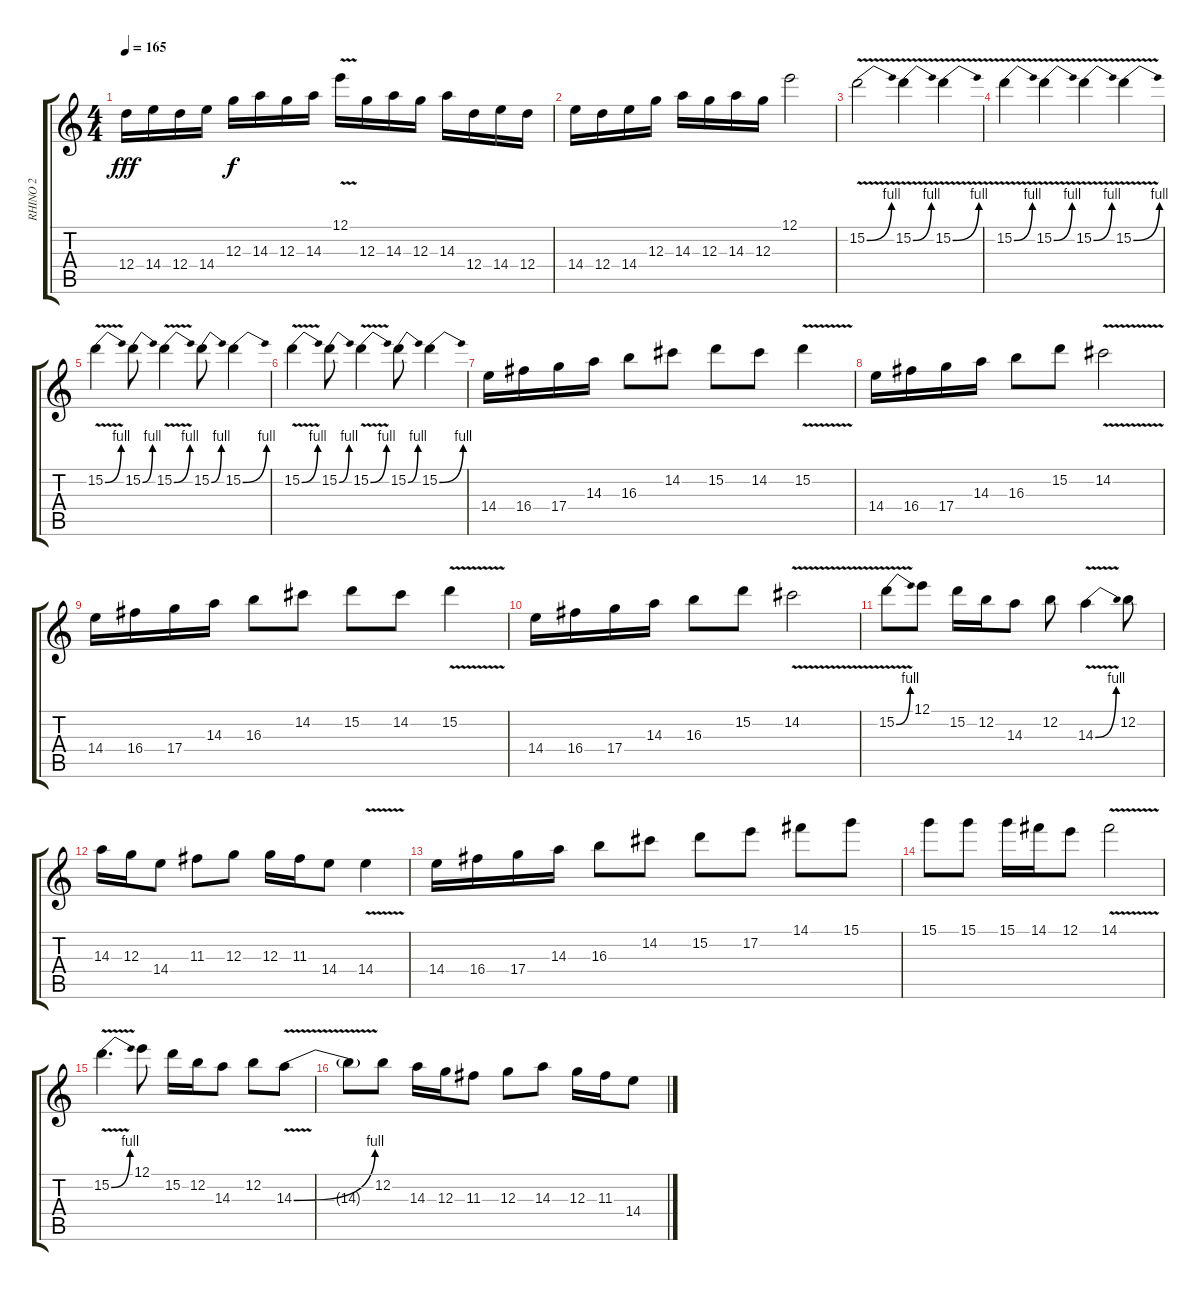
\track ("RHINO 2" "RHINO 2") {instrument electricguitarclean}
\staff {score tabs}
\tuning (E4 B3 G3 D3 A2 E2) {hide}
\ts (4 4)
\tempo 165
\clef g2
\ks c
12.4.16{dy fff} 14.4.16 12.4.16 14.4.16 12.3.16{dy f} 14.3.16 12.3.16 14.3.16 12.1{v}.16 12.3.16 14.3.16 12.3.16 14.3.16 12.4.16 14.4.16 12.4.16 |
14.4.16 12.4.16 14.4.16 12.3.16 14.3.16 12.3.16 14.3.16 12.3.16 12.1.2 |
15.2{be (bend 0 0 60 4) v}.2 15.2{be (bend 0 0 60 4) v}.4 15.2{be (bend 0 0 60 4) v}.4 |
15.2{be (bend 0 0 60 4) v}.4 15.2{be (bend 0 0 60 4) v}.4 15.2{be (bend 0 0 60 4) v}.4 15.2{be (bend 0 0 60 4) v}.4 |
15.2{be (bend 0 0 60 4) v}.4 15.2{be (bend 0 0 60 4)}.8 15.2{be (bend 0 0 60 4) v}.4 15.2{be (bend 0 0 60 4)}.8 15.2{be (bend 0 0 60 4)}.4 |
15.2{be (bend 0 0 60 4) v}.4 15.2{be (bend 0 0 60 4)}.8 15.2{be (bend 0 0 60 4) v}.4 15.2{be (bend 0 0 60 4)}.8 15.2{be (bend 0 0 60 4)}.4 |
14.4.16 16.4.16 17.4.16 14.3.16 16.3.8 14.2.8 15.2.8 14.2.8 15.2{v}.4 |
14.4.16 16.4.16 17.4.16 14.3.16 16.3.8 15.2.8 14.2{v}.2 |
14.4.16 16.4.16 17.4.16 14.3.16 16.3.8 14.2.8 15.2.8 14.2.8 15.2{v}.4 |
14.4.16 16.4.16 17.4.16 14.3.16 16.3.8 15.2.8 14.2{v}.2 |
15.2{be (bend 0 0 60 4) v}.8 12.1.8 15.2.16 12.2.16 14.3.8 12.2.8 14.3{be (bend 0 0 60 4) v}.4 12.2.8 |
14.3.16 12.3.16 14.4.8 11.3.8 12.3.8 12.3.16 11.3.16 14.4.8 14.4{v}.4 |
14.4.16 16.4.16 17.4.16 14.3.16 16.3.8 14.2.8 15.2.8 17.2.8 14.1.8 15.1.8 |
15.1.8 15.1.8 15.1.16 14.1.16 12.1.8 14.1{v}.2 |
15.2{be (bend 0 0 60 4) v}.4{d} 12.1.8 15.2.16 12.2.16 14.3.8 12.2.8 14.3{be (bend 0 0 60 4) v}.8 |
14.3{t}.8 12.2.8 14.3.16 12.3.16 11.3.8 12.3.8 14.3.8 12.3.16 11.3.16 14.4.8
